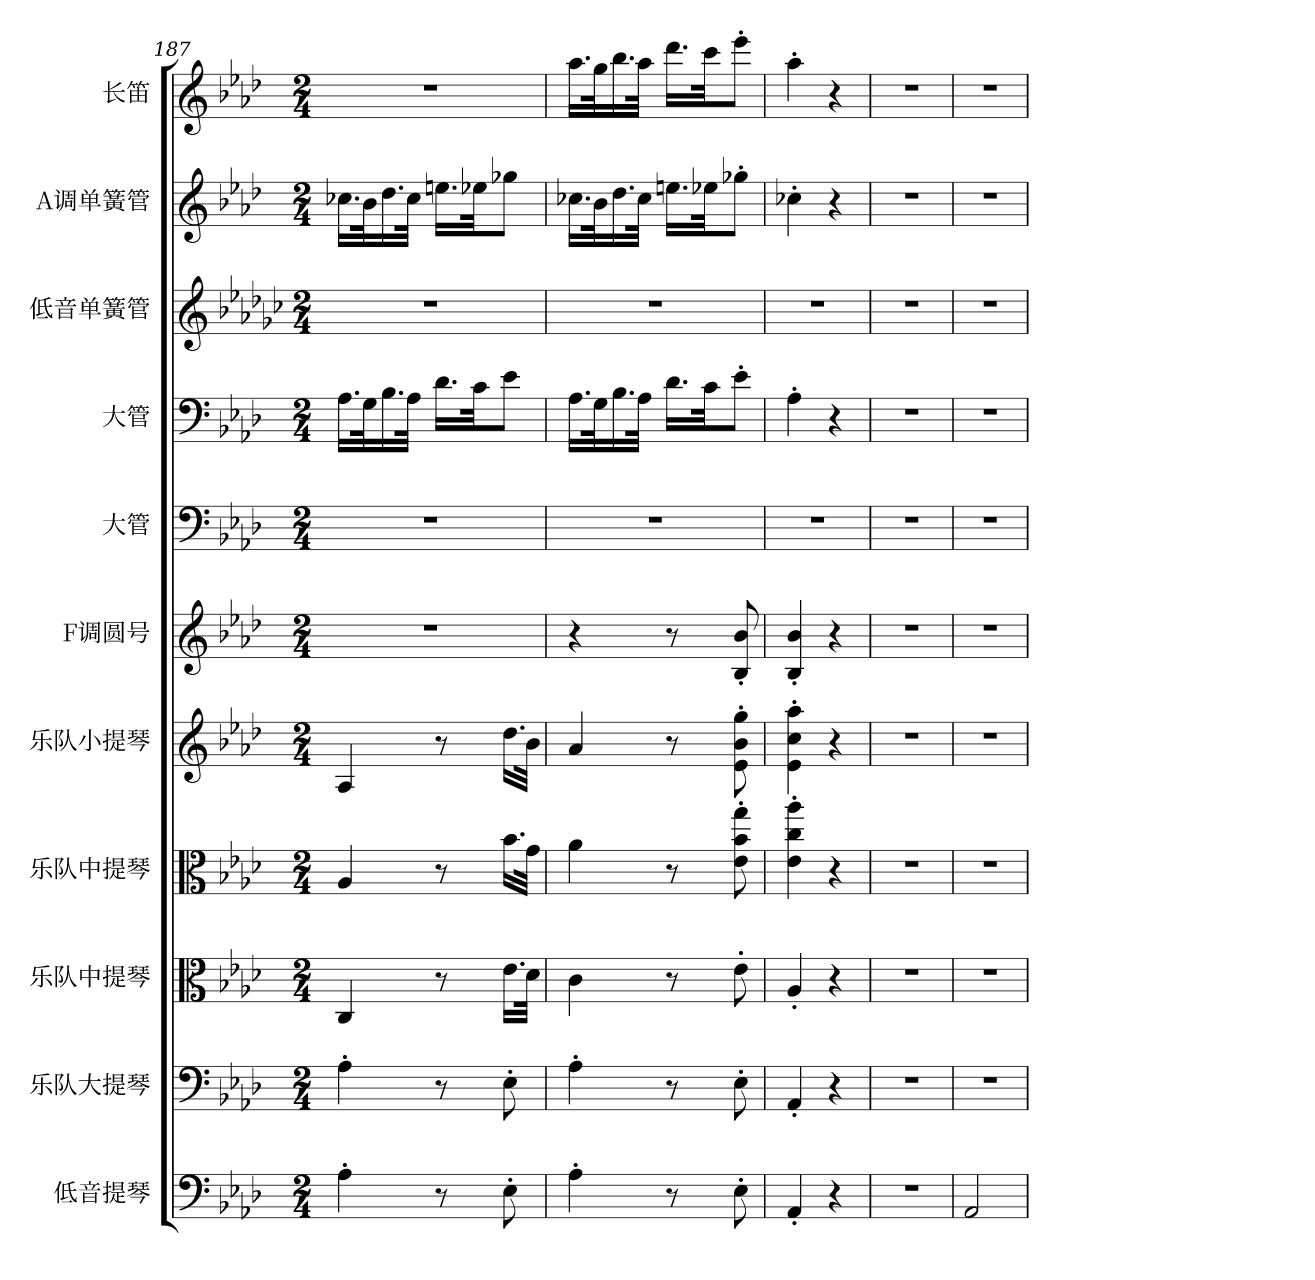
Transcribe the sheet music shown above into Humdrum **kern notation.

**kern	**kern	**kern	**kern	**kern	**kern	**kern	**kern	**kern	**kern	**kern
*part11	*part10	*part9	*part8	*part7	*part6	*part5	*part4	*part3	*part2	*part1
*staff11	*staff10	*staff9	*staff8	*staff7	*staff6	*staff5	*staff4	*staff3	*staff2	*staff1
*I"低音提琴	*I"乐队大提琴	*I"乐队中提琴	*I"乐队中提琴	*I"乐队小提琴	*I"F调圆号	*I"大管	*I"大管	*I"低音单簧管	*I"A调单簧管	*I"长笛
*clefF4	*clefF4	*clefC3	*clefC3	*clefG2	*clefG2	*clefF4	*clefF4	*clefG2	*clefG2	*clefG2
*ITrd7c12	*	*	*	*	*ITrd4c7	*	*	*ITrd8c14	*ITrd2c3	*
*k[b-e-a-d-]	*k[b-e-a-d-]	*k[b-e-a-d-]	*k[b-e-a-d-]	*k[b-e-a-d-]	*k[b-e-a-d-g-]	*k[b-e-a-d-]	*k[b-e-a-d-]	*k[b-e-a-d-g-c-]	*k[b-]	*k[b-e-a-d-]
*M2/4	*M2/4	*M2/4	*M2/4	*M2/4	*M2/4	*M2/4	*M2/4	*M2/4	*M2/4	*M2/4
=187	=187	=187	=187	=187	=187	=187	=187	=187	=187	=187
4AA-'\	4A-'\	4C/	4A-/	4A-/	2r	2r	16.A-\LL	2r	16.a-X\LL	2r
.	.	.	.	.	.	.	32G\K	.	32g\K	.
.	.	.	.	.	.	.	16.B-\	.	16.b-\	.
.	.	.	.	.	.	.	32A-\JJk	.	32a-\JJk	.
8r	8r	8r	8r	8r	.	.	16.d-\LL	.	16.cc#X\LL	.
.	.	.	.	.	.	.	32c\JK	.	32ccn\JK	.
8EE-'\	8E-'\	16.e-\LL	16.b-\LL	16.dd-\LL	.	.	8e-\J	.	8ee-X\J	.
.	.	32d-\JJk	32g\JJk	32b-\JJk	.	.	.	.	.	.
!!LO:PB:g=z
=188	=188	=188	=188	=188	=188	=188	=188	=188	=188	=188
*	*	*	*	*	*	*	*	*	*	*MM45
4AA-'\	4A-'\	4c\	4a-\	4a-/	4r	2r	16.A-\LL	2r	16.a-X\LL	16.aa-\LL
.	.	.	.	.	.	.	32G\K	.	32g\K	32gg\K
*	*	*	*	*	*	*	*	*	*	*MM44
.	.	.	.	.	.	.	16.B-\	.	16.b-\	16.bb-\
.	.	.	.	.	.	.	32A-\JJk	.	32a-\JJk	32aa-\JJk
*	*	*	*	*	*	*	*	*	*	*MM43
8r	8r	8r	8r	8r	8r	.	16.d-\LL	.	16.cc#X\LL	16.ddd-\LL
.	.	.	.	.	.	.	32c\JK	.	32ccn\JK	32ccc\JK
*	*	*	*	*	*	*	*	*	*	*MM41
8EE-'\	8E-'\	8e-'\	8e-\' 8b-\' 8gg\'	8e-\' 8b-\' 8gg\'	8E-/' 8e-/'	.	8e-'\J	.	8ee-X'\J	8eee-'\J
=189	=189	=189	=189	=189	=189	=189	=189	=189	=189	=189
*	*	*	*	*	*	*	*	*	*	*MM46
4AAA-'/	4AA-'/	4A-'/	4e-\' 4cc\' 4aa-\'	4e-\' 4cc\' 4aa-\'	4E-/' 4e-/'	2r	4A-'\	2r	4a-X'\	4aa-'\
4r	4r	4r	4r	4r	4r	.	4r	.	4r	4r
=190	=190	=190	=190	=190	=190	=190	=190	=190	=190	=190
2r	2r	2r	2r	2r	2r	2r	2r	2r	2r	2r
=191	=191	=191	=191	=191	=191	=191	=191	=191	=191	=191
2AAA-/	2r	2r	2r	2r	2r	2r	2r	2r	2r	2r
=	=	=	=	=	=	=	=	=	=	=
*-	*-	*-	*-	*-	*-	*-	*-	*-	*-	*-
